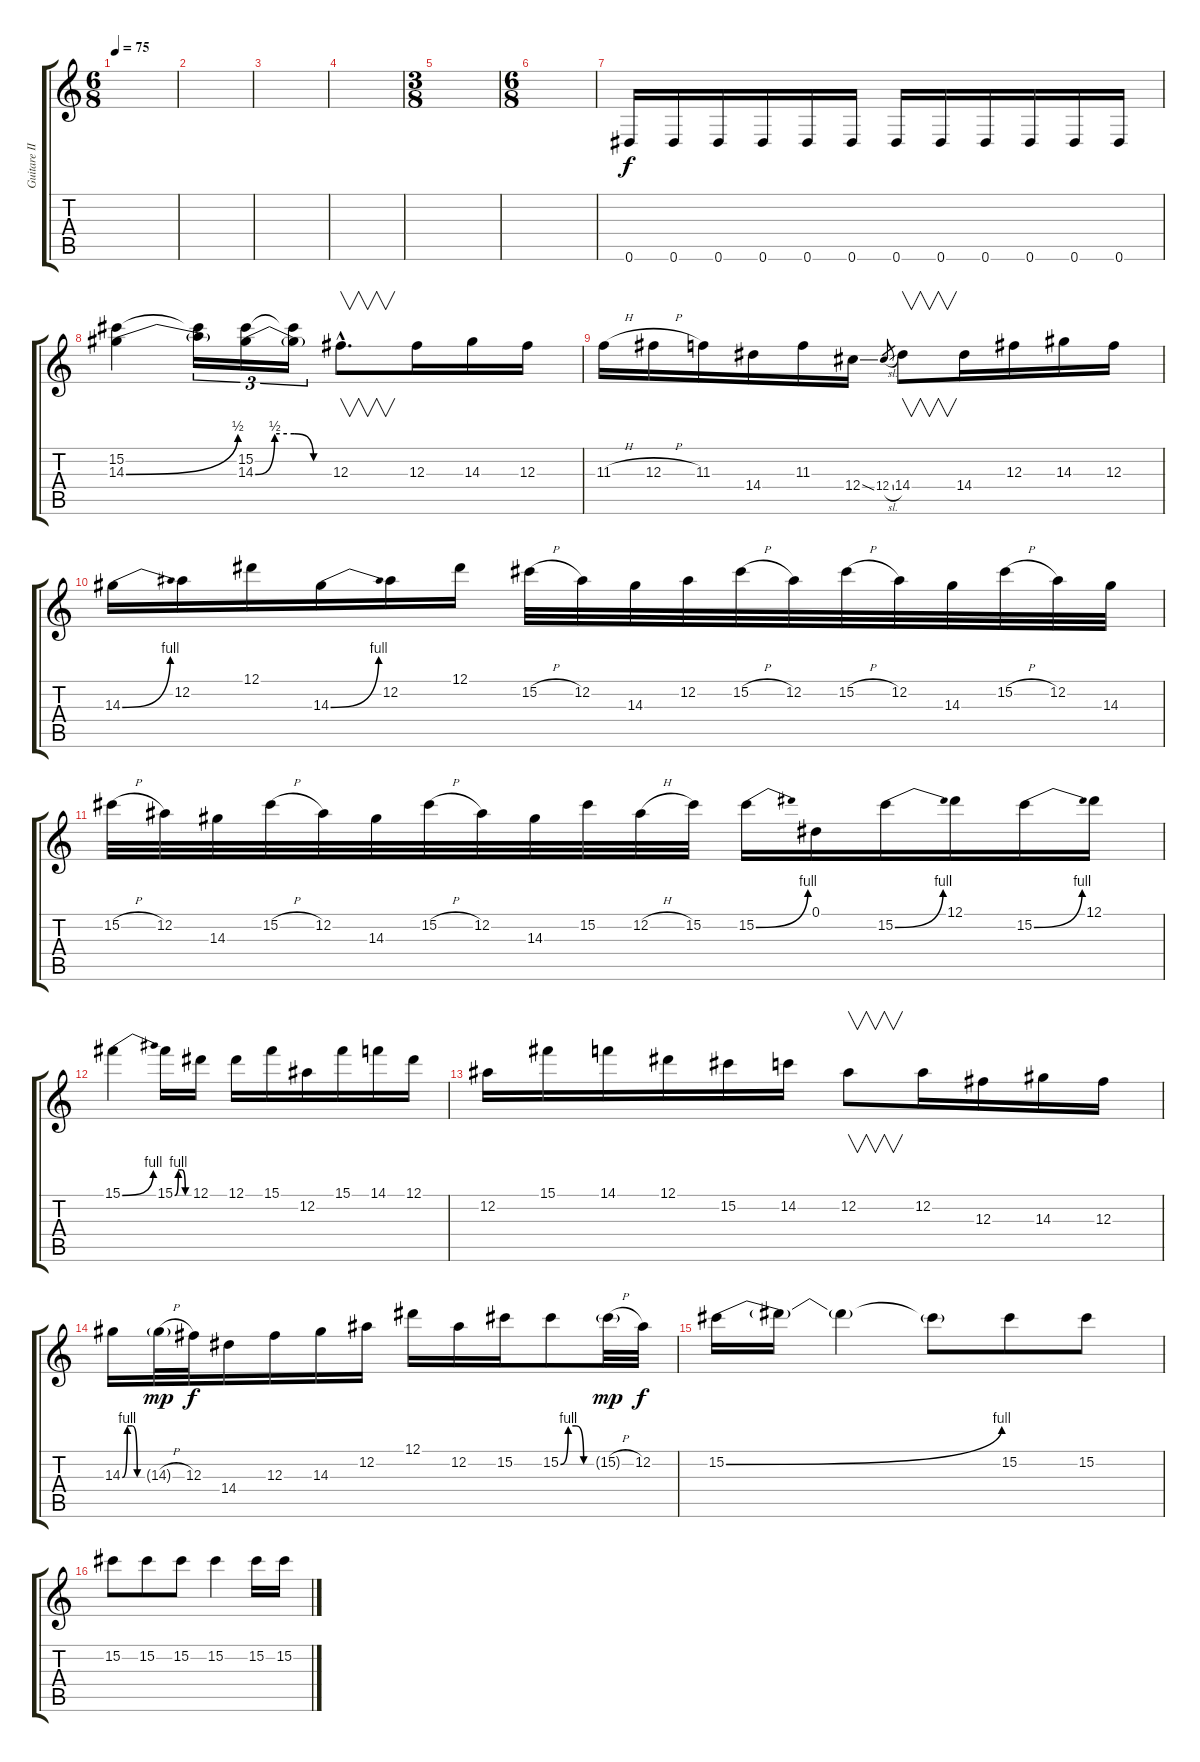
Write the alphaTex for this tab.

\track ("Guitare III ( James Disto )" "Guitare II") {instrument distortionguitar}
\staff {score tabs}
\tuning (Eb4 Bb3 Gb3 Db3 Ab2 Eb2) {hide}
\ts (6 8)
\tempo 75
\clef g2
\ks c
|
|
|
|
\ts (3 8)
|
\ts (6 8)
|
0.6.16 0.6.16 0.6.16 0.6.16 0.6.16 0.6.16 0.6.16 0.6.16 0.6.16 0.6.16 0.6.16 0.6.16 |
(15.2 14.3{be (bend 0 0 60 2)}).4 (15.2{t} 14.3{t}).16{tu (3 2)} (15.2 14.3{be (custom 0 0 15 2 30 2 45 0 60 0)}).16{tu (3 2)} (15.2{t} 14.3{t}).16{tu (3 2)} 12.3{hac}.8{v d} 12.3.16 14.3.16 12.3.16 |
11.3{h}.16 12.3{h}.16 11.3.16 14.4.16 11.3.16 12.4{ss}.16 12.4{sl}.8{gr} 14.4.8{v} 14.4.16 12.3.16 14.3.16 12.3.16 |
14.3{be (bend 0 0 60 4)}.16 12.2.16 12.1.16 14.3{be (bend 0 0 60 4)}.16 12.2.16 12.1.16 15.2{h}.32 12.2.32 14.3.32 12.2.32 15.2{h}.32 12.2.32 15.2{h}.32 12.2.32 14.3.32 15.2{h}.32 12.2.32 14.3.32 |
15.2{h}.32 12.2.32 14.3.32 15.2{h}.32 12.2.32 14.3.32 15.2{h}.32 12.2.32 14.3.32 15.2.32 12.2{h}.32 15.2.32 15.2{be (bend 0 0 60 4)}.16 0.1.16 15.2{be (bend 0 0 60 4)}.16 12.1.16 15.2{be (bend 0 0 60 4)}.16 12.1.16 |
15.1{be (bend 0 0 60 4)}.4 15.1{be (custom 0 0 15 4 30 4 45 0 60 0)}.16 12.1.16 12.1.16 15.1.16 12.2.16 15.1.16 14.1.16 12.1.16 |
12.2.16 15.1.16 14.1.16 12.1.16 15.2.16 14.2.16 12.2.8{v} 12.2.16 12.3.16 14.3.16 12.3.16 |
14.3{be (custom 0 0 15 4 30 4 45 0 60 0)}.16 14.3{h g}.32{dy mp} 12.3.32{dy f} 14.4.16 12.3.16 14.3.16 12.2.16 12.1.16 12.2.16 15.2.16 15.2{be (custom 0 0 15 4 30 4 45 0 60 0)}.8 15.2{h g}.32{dy mp} 12.2.32{dy f} |
15.2{be (bend 0 0 60 4)}.16 15.2{t}.16 15.2{t}.4 15.2{t}.8 15.2.8 15.2.8 |
15.2.8 15.2.8 15.2.8 15.2.4 15.2.16 15.2.16
